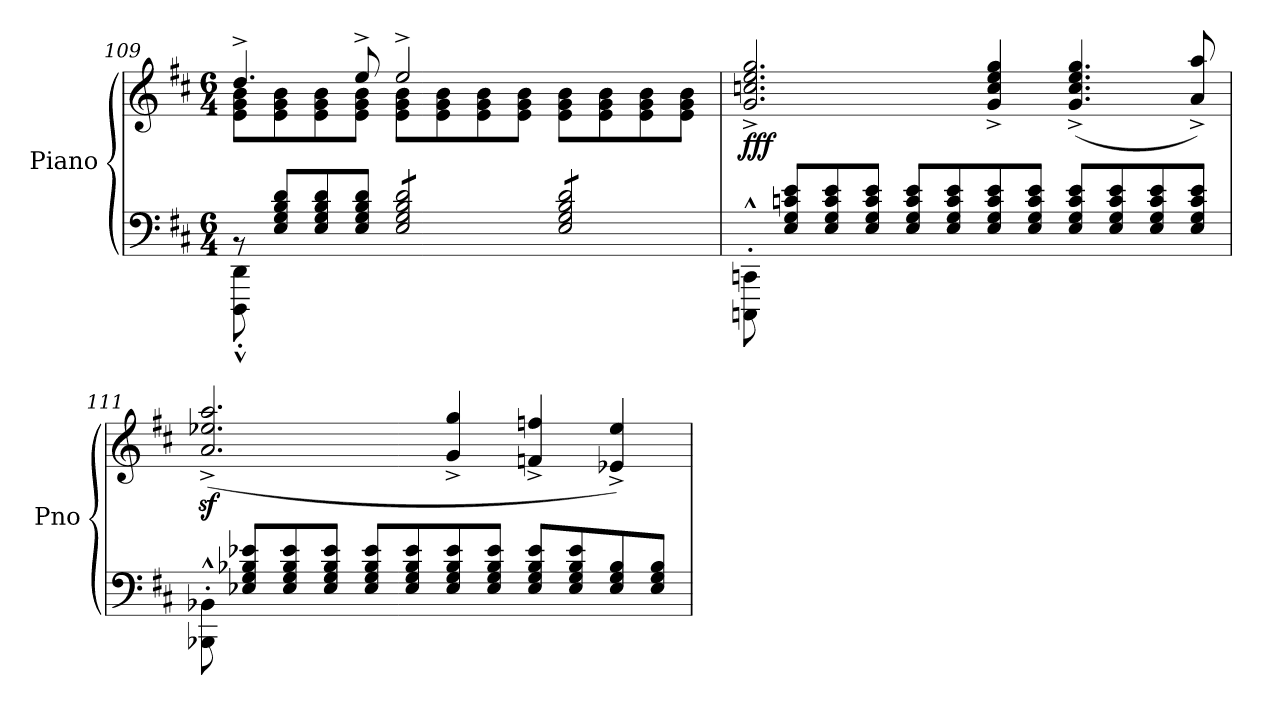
**kern	**kern	**dynam
*part1	*part1	*part1
*staff2	*staff1	*staff1/2
*I"Piano	*	*
*I'Pno	*	*
!!LO:LB:g=z
*clefF4	*clefG2	*
*k[f#c#]	*k[f#c#]	*
*M6/4	*M6/4	*
=109	=109	=109
*^	*^	*
8rBB	8DDD\'^^ 8DD\'^^	4.dd^/	8e\ 8g\ 8b\L	.
8E/ 8G/ 8B/ 8d/L	1ryy	.	8e\ 8g\ 8b\	.
8E/ 8G/ 8B/ 8d/	.	.	8e\ 8g\ 8b\	.
8E/ 8G/ 8B/ 8d/J	.	8ee^/	8e\ 8g\ 8b\J	.
*tremolo	*	*	*	*
*	*	*tremolo	*	*
8E/ 8G/ 8B/ 8d/L	.	2ee^/	8e\ 8g\ 8b\L	.
8E/ 8G/ 8B/ 8d/	.	.	8e\ 8g\ 8b\	.
8E/ 8G/ 8B/ 8d/	.	.	8e\ 8g\ 8b\	.
8E/ 8G/ 8B/ 8d/J	.	.	8e\ 8g\ 8b\J	.
8E/ 8G/ 8B/ 8d/L	.	2ryy	8e\ 8g\ 8b\L	.
8E/ 8G/ 8B/ 8d/	4.ryy	.	8e\ 8g\ 8b\	.
8E/ 8G/ 8B/ 8d/	.	.	8e\ 8g\ 8b\	.
8E/ 8G/ 8B/ 8d/J	.	.	8e\ 8g\ 8b\J	.
*	*	*Xtremolo	*	*
*Xtremolo	*	*	*	*
*	*	*v	*v	*
=110	=110	=110	=110
!	!	!	!LO:DY:b
*v	*v	*	*
8CCCn\'^^ 8CCn\'^^	2.g/^ 2.ccn/^ 2.ee/^ 2.gg/^	fff
8E/ 8G/ 8cn/ 8e/L	.	.
8E/ 8G/ 8c/ 8e/	.	.
8E/ 8G/ 8c/ 8e/J	.	.
8E/ 8G/ 8c/ 8e/L	.	.
8E/ 8G/ 8c/ 8e/	.	.
8E/ 8G/ 8c/ 8e/	4g/^ 4cc/^ 4ee/^ 4gg/^	.
8E/ 8G/ 8c/ 8e/J	.	.
8E/ 8G/ 8c/ 8e/L	(4.g/^ 4.cc/^ 4.ee/^ 4.gg/^	.
8E/ 8G/ 8c/ 8e/	.	.
8E/ 8G/ 8c/ 8e/	.	.
8E/ 8G/ 8c/ 8e/J	8a/^ 8aa/^)	.
=111	=111	=111
8BBB-X\'^^ 8BB-X\'^^	(2.a/z<^ 2.ee-X/z<^ 2.aa/z<^	.
8E-X/ 8G/ 8B-X/ 8e-X/L	.	.
8E-/ 8G/ 8B-/ 8e-/	.	.
8E-/ 8G/ 8B-/ 8e-/J	.	.
8E-/ 8G/ 8B-/ 8e-/L	.	.
8E-/ 8G/ 8B-/ 8e-/	.	.
8E-/ 8G/ 8B-/ 8e-/	4g/^ 4gg/^	.
8E-/ 8G/ 8B-/ 8e-/J	.	.
8E-/ 8G/ 8B-/ 8e-/L	4fn/^ 4ffn/^	.
8E-/ 8G/ 8B-/ 8e-/	.	.
8E-/ 8G/ 8B-/	4e-X/^ 4ee-/^)	.
8E-/ 8G/ 8B-/J	.	.
=	=	=
*-	*-	*-
